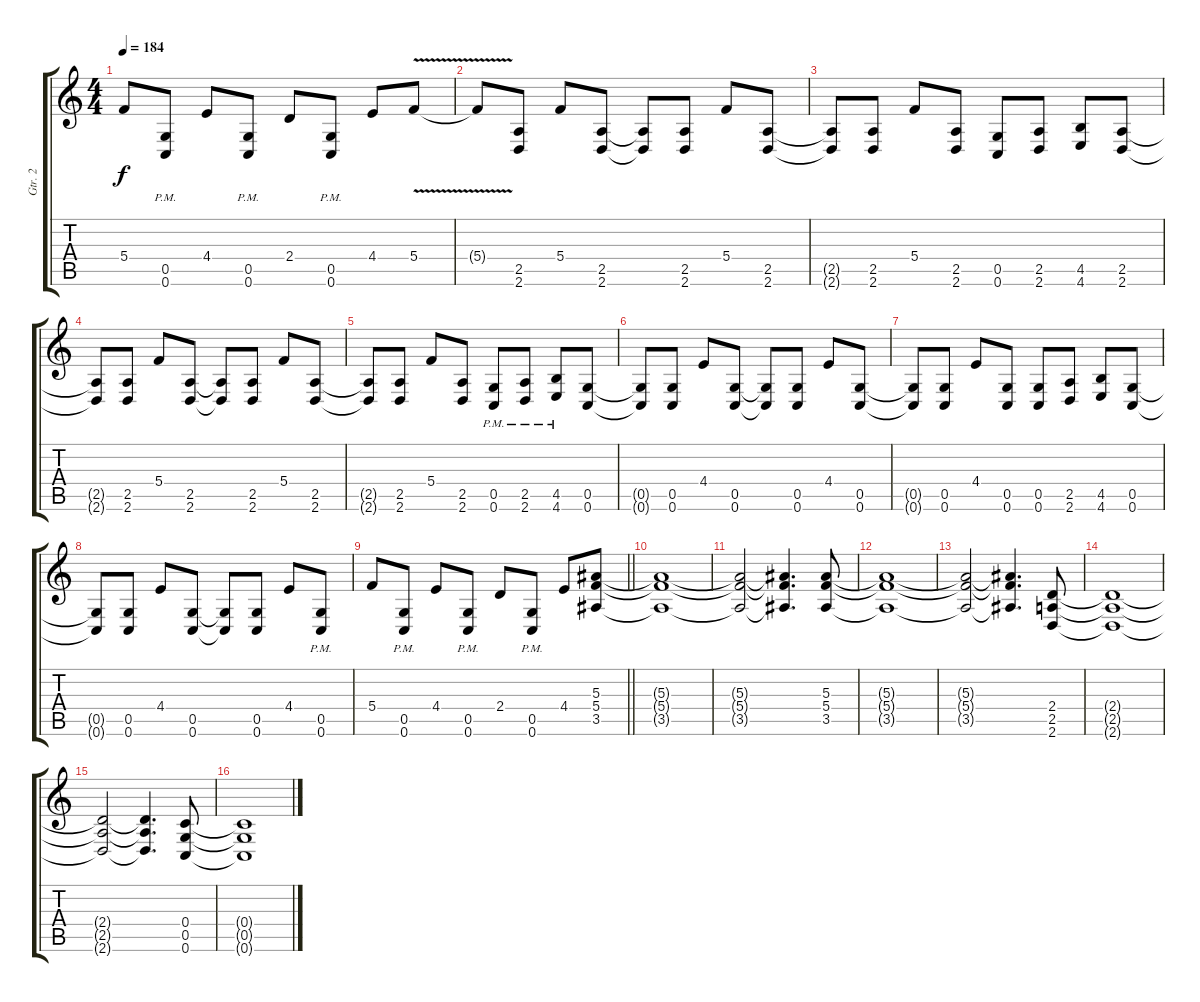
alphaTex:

\track ("Gtr. 2" "Gtr. 2") {instrument overdrivenguitar}
\staff {score tabs}
\tuning (D4 A3 F3 C3 G2 C2) {hide}
\ts (4 4)
\tempo 184
\clef g2
\ks c
5.4.8{dy f} (0.5{pm} 0.6{pm}).8 4.4.8 (0.5{pm} 0.6{pm}).8 2.4.8 (0.5{pm} 0.6{pm}).8 4.4.8 5.4{v}.8 |
5.4{t}.8 (2.5 2.6).8 5.4.8 (2.5 2.6).8 (2.5{t} 2.6{t}).8 (2.5 2.6).8 5.4.8 (2.5 2.6).8 |
(2.5{t} 2.6{t}).8 (2.5 2.6).8 5.4.8 (2.5 2.6).8 (0.5 0.6).8 (2.5 2.6).8 (4.5 4.6).8 (2.5 2.6).8 |
(2.5{t} 2.6{t}).8 (2.5 2.6).8 5.4.8 (2.5 2.6).8 (2.5{t} 2.6{t}).8 (2.5 2.6).8 5.4.8 (2.5 2.6).8 |
(2.5{t} 2.6{t}).8 (2.5 2.6).8 5.4.8 (2.5 2.6).8 (0.5{pm} 0.6{pm}).8 (2.5{pm} 2.6{pm}).8 (4.5{pm} 4.6{pm}).8 (0.5 0.6).8 |
(0.5{t} 0.6{t}).8 (0.5 0.6).8 4.4.8 (0.5 0.6).8 (0.5{t} 0.6{t}).8 (0.5 0.6).8 4.4.8 (0.5 0.6).8 |
(0.5{t} 0.6{t}).8 (0.5 0.6).8 4.4.8 (0.5 0.6).8 (0.5 0.6).8 (2.5 2.6).8 (4.5 4.6).8 (0.5 0.6).8 |
(0.5{t} 0.6{t}).8 (0.5 0.6).8 4.4.8 (0.5 0.6).8 (0.5{t} 0.6{t}).8 (0.5 0.6).8 4.4.8 (0.5{pm} 0.6{pm}).8 |
\barLineRight lightlight
5.4.8 (0.5{pm} 0.6{pm}).8 4.4.8 (0.5{pm} 0.6{pm}).8 2.4.8 (0.5{pm} 0.6{pm}).8 4.4.8 (5.3 5.4 3.5).8 |
(5.3{t} 5.4{t} 3.5{t}).1 |
(5.3{t} 5.4{t} 3.5{t}).2 (5.3{t} 5.4{t} 3.5{t}).4{d} (5.3 5.4 3.5).8 |
(5.3{t} 5.4{t} 3.5{t}).1 |
(5.3{t} 5.4{t} 3.5{t}).2 (5.3{t} 5.4{t} 3.5{t}).4{d} (2.4 2.5 2.6).8 |
(2.4{t} 2.5{t} 2.6{t}).1 |
(2.4{t} 2.5{t} 2.6{t}).2 (2.4{t} 2.5{t} 2.6{t}).4{d} (0.4 0.5 0.6).8 |
(0.4{t} 0.5{t} 0.6{t}).1
